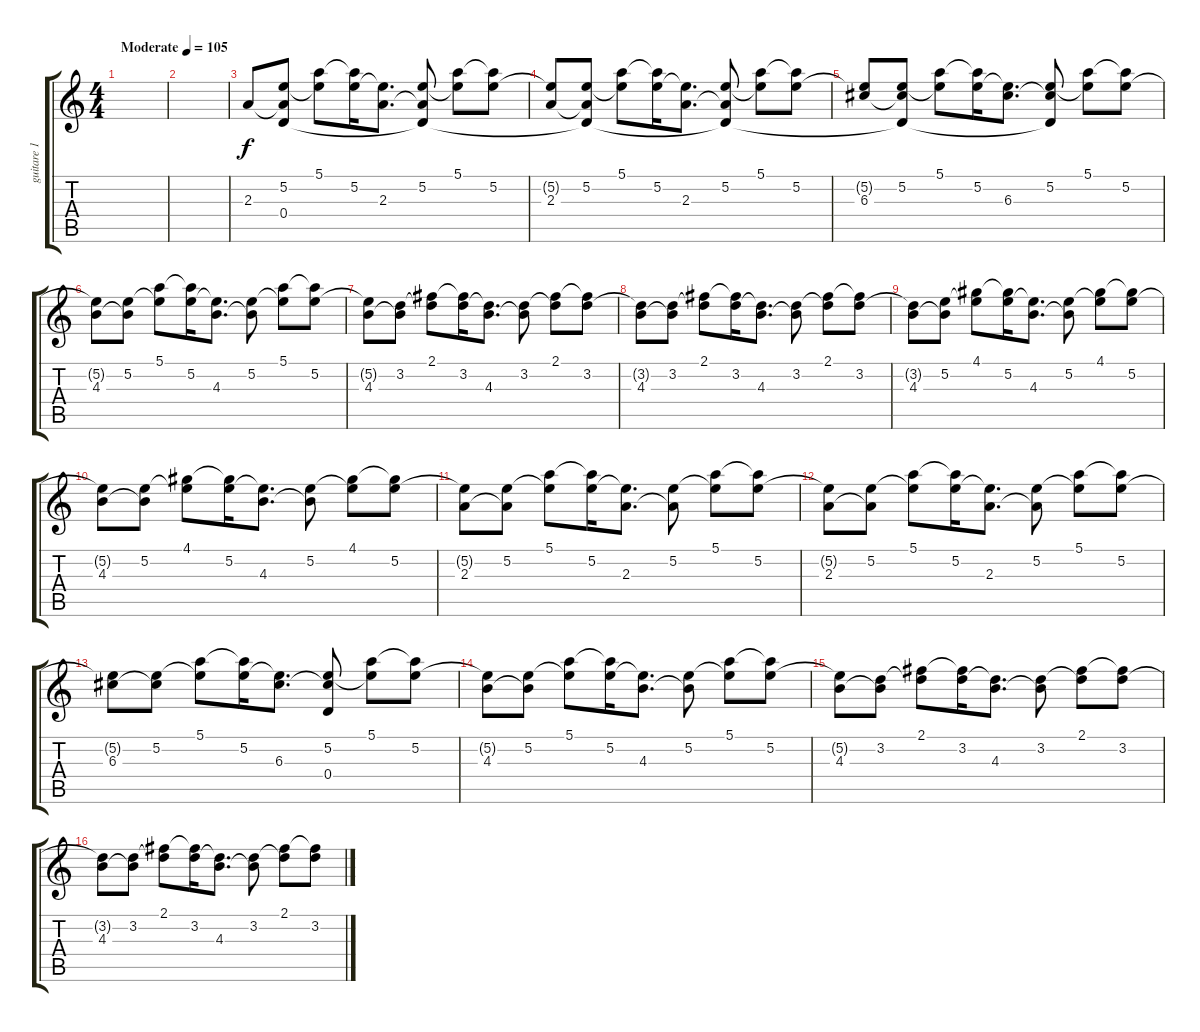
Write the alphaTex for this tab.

\track ("guitare 1" "guitare 1") {instrument overdrivenguitar}
\staff {score tabs}
\tuning (E4 B3 G3 D3 A2 E2) {hide}
\ts (4 4)
\tempo (105 "Moderate")
\clef g2
\ks c
|
|
2.3.8 (5.2 2.3{t} 0.4).8 (5.1 5.2{t}).8 (5.1{t} 5.2).16 (5.2{t} 2.3).8{d} (5.2 2.3{t} 0.4{t}).8 (5.1 5.2{t}).8 (5.1{t} 5.2).8 |
(5.2{t} 2.3).8 (5.2 2.3{t} 0.4{t}).8 (5.1 5.2{t}).8 (5.1{t} 5.2).16 (5.2{t} 2.3).8{d} (5.2 2.3{t} 0.4{t}).8 (5.1 5.2{t}).8 (5.1{t} 5.2).8 |
(5.2{t} 6.3).8 (5.2 6.3{t} 0.4{t}).8 (5.1 5.2{t}).8 (5.1{t} 5.2).16 (5.2{t} 6.3).8{d} (5.2 6.3{t} 0.4{t}).8 (5.1 5.2{t}).8 (5.1{t} 5.2).8 |
(5.2{t} 4.3).8 (5.2 4.3{t}).8 (5.1 5.2{t}).8 (5.1{t} 5.2).16 (5.2{t} 4.3).8{d} (5.2 4.3{t}).8 (5.1 5.2{t}).8 (5.1{t} 5.2).8 |
(5.2{t} 4.3).8 (3.2 4.3{t}).8 (2.1 3.2{t}).8 (2.1{t} 3.2).16 (3.2{t} 4.3).8{d} (3.2 4.3{t}).8 (2.1 3.2{t}).8 (2.1{t} 3.2).8 |
(3.2{t} 4.3).8 (3.2 4.3{t}).8 (2.1 3.2{t}).8 (2.1{t} 3.2).16 (3.2{t} 4.3).8{d} (3.2 4.3{t}).8 (2.1 3.2{t}).8 (2.1{t} 3.2).8 |
(3.2{t} 4.3).8 (5.2 4.3{t}).8 (4.1 5.2{t}).8 (4.1{t} 5.2).16 (5.2{t} 4.3).8{d} (5.2 4.3{t}).8 (4.1 5.2{t}).8 (4.1{t} 5.2).8 |
(5.2{t} 4.3).8 (5.2 4.3{t}).8 (4.1 5.2{t}).8 (4.1{t} 5.2).16 (5.2{t} 4.3).8{d} (5.2 4.3{t}).8 (4.1 5.2{t}).8 (4.1{t} 5.2).8 |
(5.2{t} 2.3).8 (5.2 2.3{t}).8 (5.1 5.2{t}).8 (5.1{t} 5.2).16 (5.2{t} 2.3).8{d} (5.2 2.3{t}).8 (5.1 5.2{t}).8 (5.1{t} 5.2).8 |
(5.2{t} 2.3).8 (5.2 2.3{t}).8 (5.1 5.2{t}).8 (5.1{t} 5.2).16 (5.2{t} 2.3).8{d} (5.2 2.3{t}).8 (5.1 5.2{t}).8 (5.1{t} 5.2).8 |
(5.2{t} 6.3).8 (5.2 6.3{t}).8 (5.1 5.2{t}).8 (5.1{t} 5.2).16 (5.2{t} 6.3).8{d} (5.2 6.3{t} 0.4).8 (5.1 5.2{t}).8 (5.1{t} 5.2).8 |
(5.2{t} 4.3).8 (5.2 4.3{t}).8 (5.1 5.2{t}).8 (5.1{t} 5.2).16 (5.2{t} 4.3).8{d} (5.2 4.3{t}).8 (5.1 5.2{t}).8 (5.1{t} 5.2).8 |
(5.2{t} 4.3).8 (3.2 4.3{t}).8 (2.1 3.2{t}).8 (2.1{t} 3.2).16 (3.2{t} 4.3).8{d} (3.2 4.3{t}).8 (2.1 3.2{t}).8 (2.1{t} 3.2).8 |
(3.2{t} 4.3).8 (3.2 4.3{t}).8 (2.1 3.2{t}).8 (2.1{t} 3.2).16 (3.2{t} 4.3).8{d} (3.2 4.3{t}).8 (2.1 3.2{t}).8 (2.1{t} 3.2).8
